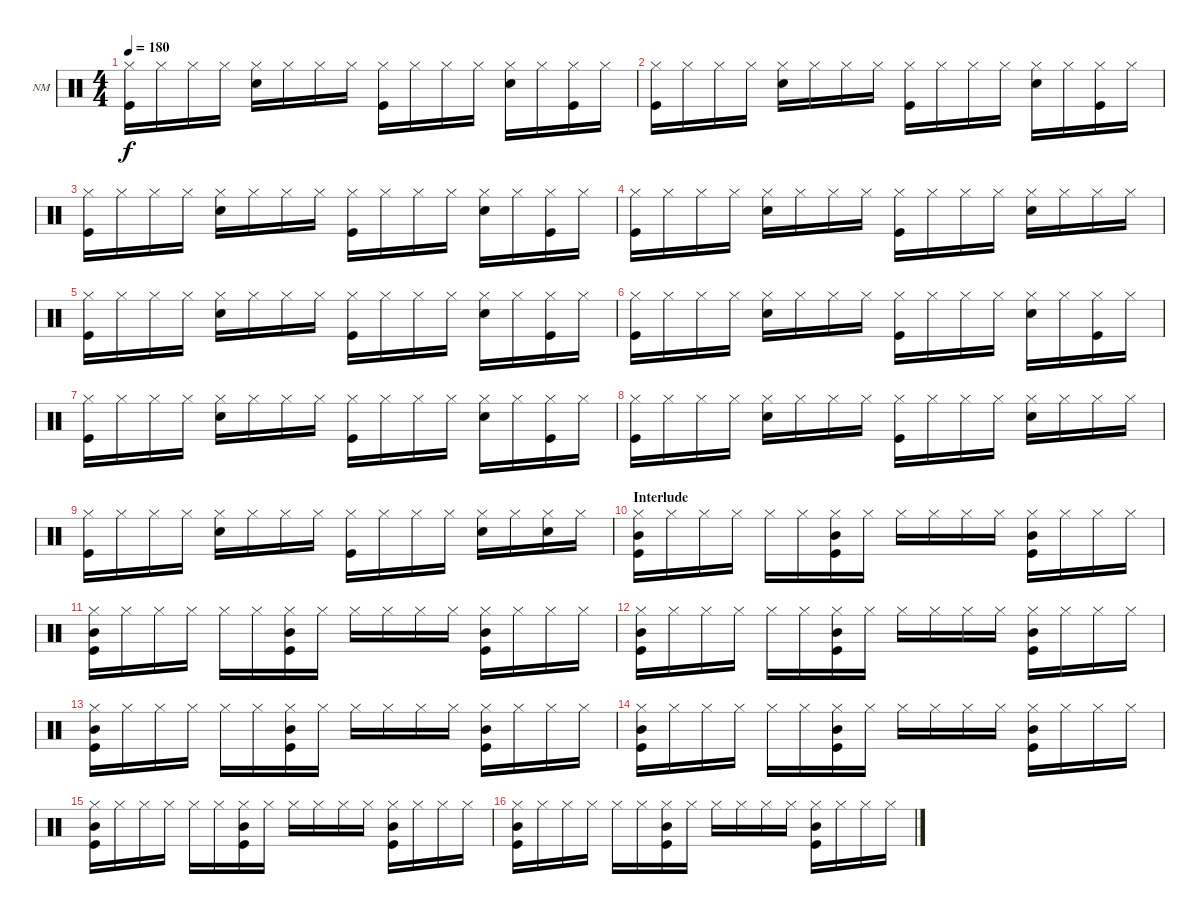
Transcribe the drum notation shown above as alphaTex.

\bracketExtendMode groupsimilarinstruments
\firstSystemTrackNameOrientation horizontal
\otherSystemsTrackNameOrientation horizontal
\track ("Nicko Mcbrain" "NM") {instrument percussion}
\staff {score}
\articulation defaults
\ts (4 4)
\tempo 180
\clef neutral
\ks c
("Hi-Hat (closed)" "Kick (hit)").16{dy f} "Hi-Hat (closed)".16 "Hi-Hat (closed)".16 "Hi-Hat (closed)".16 ("Hi-Hat (closed)" "Snare (hit) 2").16 "Hi-Hat (closed)".16 "Hi-Hat (closed)".16 "Hi-Hat (closed)".16 ("Hi-Hat (closed)" "Kick (hit)").16 "Hi-Hat (closed)".16 "Hi-Hat (closed)".16 "Hi-Hat (closed)".16 ("Hi-Hat (closed)" "Snare (hit) 2").16 "Hi-Hat (closed)".16 ("Hi-Hat (closed)" "Kick (hit)").16 "Hi-Hat (closed)".16 |
("Hi-Hat (closed)" "Kick (hit)").16 "Hi-Hat (closed)".16 "Hi-Hat (closed)".16 "Hi-Hat (closed)".16 ("Hi-Hat (closed)" "Snare (hit) 2").16 "Hi-Hat (closed)".16 "Hi-Hat (closed)".16 "Hi-Hat (closed)".16 ("Hi-Hat (closed)" "Kick (hit)").16 "Hi-Hat (closed)".16 "Hi-Hat (closed)".16 "Hi-Hat (closed)".16 ("Hi-Hat (closed)" "Snare (hit) 2").16 "Hi-Hat (closed)".16 ("Hi-Hat (closed)" "Kick (hit)").16 "Hi-Hat (closed)".16 |
("Hi-Hat (closed)" "Kick (hit)").16 "Hi-Hat (closed)".16 "Hi-Hat (closed)".16 "Hi-Hat (closed)".16 ("Hi-Hat (closed)" "Snare (hit) 2").16 "Hi-Hat (closed)".16 "Hi-Hat (closed)".16 "Hi-Hat (closed)".16 ("Hi-Hat (closed)" "Kick (hit)").16 "Hi-Hat (closed)".16 "Hi-Hat (closed)".16 "Hi-Hat (closed)".16 ("Hi-Hat (closed)" "Snare (hit) 2").16 "Hi-Hat (closed)".16 ("Hi-Hat (closed)" "Kick (hit)").16 "Hi-Hat (closed)".16 |
("Hi-Hat (closed)" "Kick (hit)").16 "Hi-Hat (closed)".16 "Hi-Hat (closed)".16 "Hi-Hat (closed)".16 ("Hi-Hat (closed)" "Snare (hit) 2").16 "Hi-Hat (closed)".16 "Hi-Hat (closed)".16 "Hi-Hat (closed)".16 ("Hi-Hat (closed)" "Kick (hit)").16 "Hi-Hat (closed)".16 "Hi-Hat (closed)".16 "Hi-Hat (closed)".16 ("Hi-Hat (closed)" "Snare (hit) 2").16 "Hi-Hat (closed)".16 "Hi-Hat (closed)".16 "Hi-Hat (closed)".16 |
("Hi-Hat (closed)" "Kick (hit)").16 "Hi-Hat (closed)".16 "Hi-Hat (closed)".16 "Hi-Hat (closed)".16 ("Hi-Hat (closed)" "Snare (hit) 2").16 "Hi-Hat (closed)".16 "Hi-Hat (closed)".16 "Hi-Hat (closed)".16 ("Hi-Hat (closed)" "Kick (hit)").16 "Hi-Hat (closed)".16 "Hi-Hat (closed)".16 "Hi-Hat (closed)".16 ("Hi-Hat (closed)" "Snare (hit) 2").16 "Hi-Hat (closed)".16 ("Hi-Hat (closed)" "Kick (hit)").16 "Hi-Hat (closed)".16 |
("Hi-Hat (closed)" "Kick (hit)").16 "Hi-Hat (closed)".16 "Hi-Hat (closed)".16 "Hi-Hat (closed)".16 ("Hi-Hat (closed)" "Snare (hit) 2").16 "Hi-Hat (closed)".16 "Hi-Hat (closed)".16 "Hi-Hat (closed)".16 ("Hi-Hat (closed)" "Kick (hit)").16 "Hi-Hat (closed)".16 "Hi-Hat (closed)".16 "Hi-Hat (closed)".16 ("Hi-Hat (closed)" "Snare (hit) 2").16 "Hi-Hat (closed)".16 ("Hi-Hat (closed)" "Kick (hit)").16 "Hi-Hat (closed)".16 |
("Hi-Hat (closed)" "Kick (hit)").16 "Hi-Hat (closed)".16 "Hi-Hat (closed)".16 "Hi-Hat (closed)".16 ("Hi-Hat (closed)" "Snare (hit) 2").16 "Hi-Hat (closed)".16 "Hi-Hat (closed)".16 "Hi-Hat (closed)".16 ("Hi-Hat (closed)" "Kick (hit)").16 "Hi-Hat (closed)".16 "Hi-Hat (closed)".16 "Hi-Hat (closed)".16 ("Hi-Hat (closed)" "Snare (hit) 2").16 "Hi-Hat (closed)".16 ("Hi-Hat (closed)" "Kick (hit)").16 "Hi-Hat (closed)".16 |
("Hi-Hat (closed)" "Kick (hit)").16 "Hi-Hat (closed)".16 "Hi-Hat (closed)".16 "Hi-Hat (closed)".16 ("Hi-Hat (closed)" "Snare (hit) 2").16 "Hi-Hat (closed)".16 "Hi-Hat (closed)".16 "Hi-Hat (closed)".16 ("Hi-Hat (closed)" "Kick (hit)").16 "Hi-Hat (closed)".16 "Hi-Hat (closed)".16 "Hi-Hat (closed)".16 ("Hi-Hat (closed)" "Snare (hit) 2").16 "Hi-Hat (closed)".16 "Hi-Hat (closed)".16 "Hi-Hat (closed)".16 |
("Hi-Hat (closed)" "Kick (hit)").16 "Hi-Hat (closed)".16 "Hi-Hat (closed)".16 "Hi-Hat (closed)".16 ("Hi-Hat (closed)" "Snare (hit) 2").16 "Hi-Hat (closed)".16 "Hi-Hat (closed)".16 "Hi-Hat (closed)".16 ("Hi-Hat (closed)" "Kick (hit)").16 "Hi-Hat (closed)".16 "Hi-Hat (closed)".16 "Hi-Hat (closed)".16 ("Hi-Hat (closed)" "Snare (hit) 2").16 "Hi-Hat (closed)".16 ("Hi-Hat (closed)" "Snare (hit) 2").16 "Hi-Hat (closed)".16 |
\section ("" "Interlude")
("Hi-Hat (closed)" "Mid Tom (hit)" "Kick (hit)").16 "Hi-Hat (closed)".16 "Hi-Hat (closed)".16 "Hi-Hat (closed)".16 "Hi-Hat (closed)".16 "Hi-Hat (closed)".16 ("Hi-Hat (closed)" "Mid Tom (hit)" "Kick (hit)").16 "Hi-Hat (closed)".16 "Hi-Hat (closed)".16 "Hi-Hat (closed)".16 "Hi-Hat (closed)".16 "Hi-Hat (closed)".16 ("Hi-Hat (closed)" "Mid Tom (hit)" "Kick (hit)").16 "Hi-Hat (closed)".16 "Hi-Hat (closed)".16 "Hi-Hat (closed)".16 |
("Hi-Hat (closed)" "Mid Tom (hit)" "Kick (hit)").16 "Hi-Hat (closed)".16 "Hi-Hat (closed)".16 "Hi-Hat (closed)".16 "Hi-Hat (closed)".16 "Hi-Hat (closed)".16 ("Hi-Hat (closed)" "Mid Tom (hit)" "Kick (hit)").16 "Hi-Hat (closed)".16 "Hi-Hat (closed)".16 "Hi-Hat (closed)".16 "Hi-Hat (closed)".16 "Hi-Hat (closed)".16 ("Hi-Hat (closed)" "Mid Tom (hit)" "Kick (hit)").16 "Hi-Hat (closed)".16 "Hi-Hat (closed)".16 "Hi-Hat (closed)".16 |
("Hi-Hat (closed)" "Mid Tom (hit)" "Kick (hit)").16 "Hi-Hat (closed)".16 "Hi-Hat (closed)".16 "Hi-Hat (closed)".16 "Hi-Hat (closed)".16 "Hi-Hat (closed)".16 ("Hi-Hat (closed)" "Mid Tom (hit)" "Kick (hit)").16 "Hi-Hat (closed)".16 "Hi-Hat (closed)".16 "Hi-Hat (closed)".16 "Hi-Hat (closed)".16 "Hi-Hat (closed)".16 ("Hi-Hat (closed)" "Mid Tom (hit)" "Kick (hit)").16 "Hi-Hat (closed)".16 "Hi-Hat (closed)".16 "Hi-Hat (closed)".16 |
("Hi-Hat (closed)" "Mid Tom (hit)" "Kick (hit)").16 "Hi-Hat (closed)".16 "Hi-Hat (closed)".16 "Hi-Hat (closed)".16 "Hi-Hat (closed)".16 "Hi-Hat (closed)".16 ("Hi-Hat (closed)" "Mid Tom (hit)" "Kick (hit)").16 "Hi-Hat (closed)".16 "Hi-Hat (closed)".16 "Hi-Hat (closed)".16 "Hi-Hat (closed)".16 "Hi-Hat (closed)".16 ("Hi-Hat (closed)" "Mid Tom (hit)" "Kick (hit)").16 "Hi-Hat (closed)".16 "Hi-Hat (closed)".16 "Hi-Hat (closed)".16 |
("Hi-Hat (closed)" "Mid Tom (hit)" "Kick (hit)").16 "Hi-Hat (closed)".16 "Hi-Hat (closed)".16 "Hi-Hat (closed)".16 "Hi-Hat (closed)".16 "Hi-Hat (closed)".16 ("Hi-Hat (closed)" "Mid Tom (hit)" "Kick (hit)").16 "Hi-Hat (closed)".16 "Hi-Hat (closed)".16 "Hi-Hat (closed)".16 "Hi-Hat (closed)".16 "Hi-Hat (closed)".16 ("Hi-Hat (closed)" "Mid Tom (hit)" "Kick (hit)").16 "Hi-Hat (closed)".16 "Hi-Hat (closed)".16 "Hi-Hat (closed)".16 |
("Hi-Hat (closed)" "Mid Tom (hit)" "Kick (hit)").16 "Hi-Hat (closed)".16 "Hi-Hat (closed)".16 "Hi-Hat (closed)".16 "Hi-Hat (closed)".16 "Hi-Hat (closed)".16 ("Hi-Hat (closed)" "Mid Tom (hit)" "Kick (hit)").16 "Hi-Hat (closed)".16 "Hi-Hat (closed)".16 "Hi-Hat (closed)".16 "Hi-Hat (closed)".16 "Hi-Hat (closed)".16 ("Hi-Hat (closed)" "Mid Tom (hit)" "Kick (hit)").16 "Hi-Hat (closed)".16 "Hi-Hat (closed)".16 "Hi-Hat (closed)".16 |
("Hi-Hat (closed)" "Mid Tom (hit)" "Kick (hit)").16 "Hi-Hat (closed)".16 "Hi-Hat (closed)".16 "Hi-Hat (closed)".16 "Hi-Hat (closed)".16 "Hi-Hat (closed)".16 ("Hi-Hat (closed)" "Mid Tom (hit)" "Kick (hit)").16 "Hi-Hat (closed)".16 "Hi-Hat (closed)".16 "Hi-Hat (closed)".16 "Hi-Hat (closed)".16 "Hi-Hat (closed)".16 ("Hi-Hat (closed)" "Mid Tom (hit)" "Kick (hit)").16 "Hi-Hat (closed)".16 "Hi-Hat (closed)".16 "Hi-Hat (closed)".16
